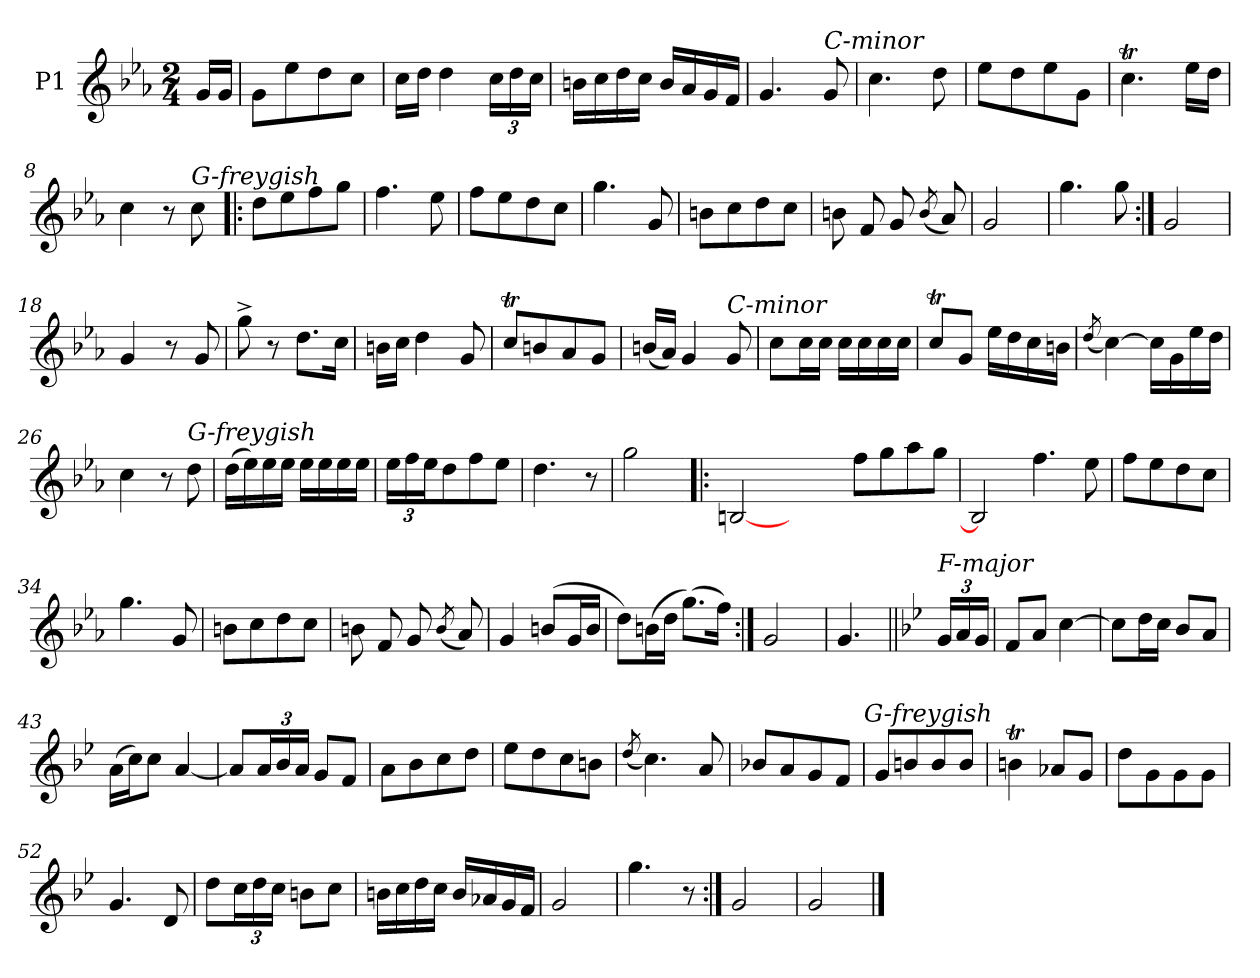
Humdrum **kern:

**kern
*part1
*staff1
*I"P1
*clefG2
*k[b-e-a-]
*M2/4
=
16gLL
16gJJ
=1
8gL
8ee-
8dd
8ccJ
=2
16ccLL
16ddJJ
4dd
24ccLL
24dd
24ccJJ
=3
16bnLL
16cc
16dd
16ccJJ
16bLL
16a-
16g
16fJJ
=4
4.g
!LO:TX:a:i:t=C-minor
8g
=5
4.cc
8dd
=6
8ee-L
8dd
8ee-
8gJ
=7
4.ccT
16ee-LL
16ddJJ
=8
4cc
8r
!LO:TX:a:i:t=G-freygish
8cc
=9!|:
8ddL
8ee-
8ff
8ggJ
=10
4.ff
8ee-
=11
8ffL
8ee-
8dd
8ccJ
=12
4.gg
8g
=13
8bnL
8cc
8dd
8ccJ
=14
8bn
8f
8g
(8qb/
8a-)
=15
2g
=16
4.gg
8gg
=17:|!
2g
=18
4g
8r
8g
=19
8gg^
8r
8.ddL
16ccJk
=20
16bnLL
16ccJJ
4dd
8g
=21
8ccTL
8bn
8a-
8gJ
=22
(16bnLL
16a-JJ)
4g
!LO:TX:a:i:t=C-minor
8g
=23
8ccL
16ccL
16ccJJ
16ccLL
16cc
16cc
16ccJJ
=24
8ccTL
8gJ
16ee-LL
16dd
16cc
16bnJJ
=25
(8qdd/
[4cc)
16ccLL]
16g
16ee-
16ddJJ
=26
4cc
8r
!LO:TX:a:i:t=G-freygish
8dd
=27
(16ddLL
16ee-)
16ee-
16ee-JJ
16ee-LL
16ee-
16ee-
16ee-JJ
=28
24ee-LL
24ff
24ee-J
8dd
8ff
8ee-J
=29
4.dd
8r
=30
2gg
=31!|:
[2Bn
2ryy
8ffL
8gg
8aa-
8ggJ
=32
2B]
4.ff
8ee-
=33
8ffL
8ee-
8dd
8ccJ
=34
4.gg
8g
=35
8bnL
8cc
8dd
8ccJ
=36
8bn
8f
8g
(8qb/
8a-)
=37
4g
(8bnL
16gL
16bJJ
=38
8ddL)
(16bnL
16ddJJ
(8.ggL)
16ffJk)
=39:|!
2g
=
4.g
=40||
*k[b-e-]
!LO:TX:a:i:t=F-major
24gLL
24a
24gJJ
=41
8fL
8aJ
[4cc
=42
8ccL]
16ddL
16ccJJ
8b-L
8aJ
=43
(16aLL
16ccJ)
8ccJ
[4a
=44
8aL]
24aL
24b-
24aJJ
8gL
8fJ
=45
8aL
8b-
8cc
8ddJ
=46
8ee-L
8dd
8cc
8bnJ
=47
(8qdd/
4.cc)
8a
=48
8b-XL
8a
8g
8fJ
!LO:TX:a:i:t=G-freygish
=49
8gL
8bn
8b
8bJ
=50
4bnt
8a-XL
8gJ
=51
8ddL
8g
8g
8gJ
=52
4.g
8d
=53
8ddL
24ccL
24dd
24ccJJ
8bnL
8ccJ
=54
16bnLL
16cc
16dd
16ccJJ
16bLL
16a-X
16g
16fJJ
=55
2g
=56
4.gg
8r
=57:|!
2g
=58
2g
==
*-
